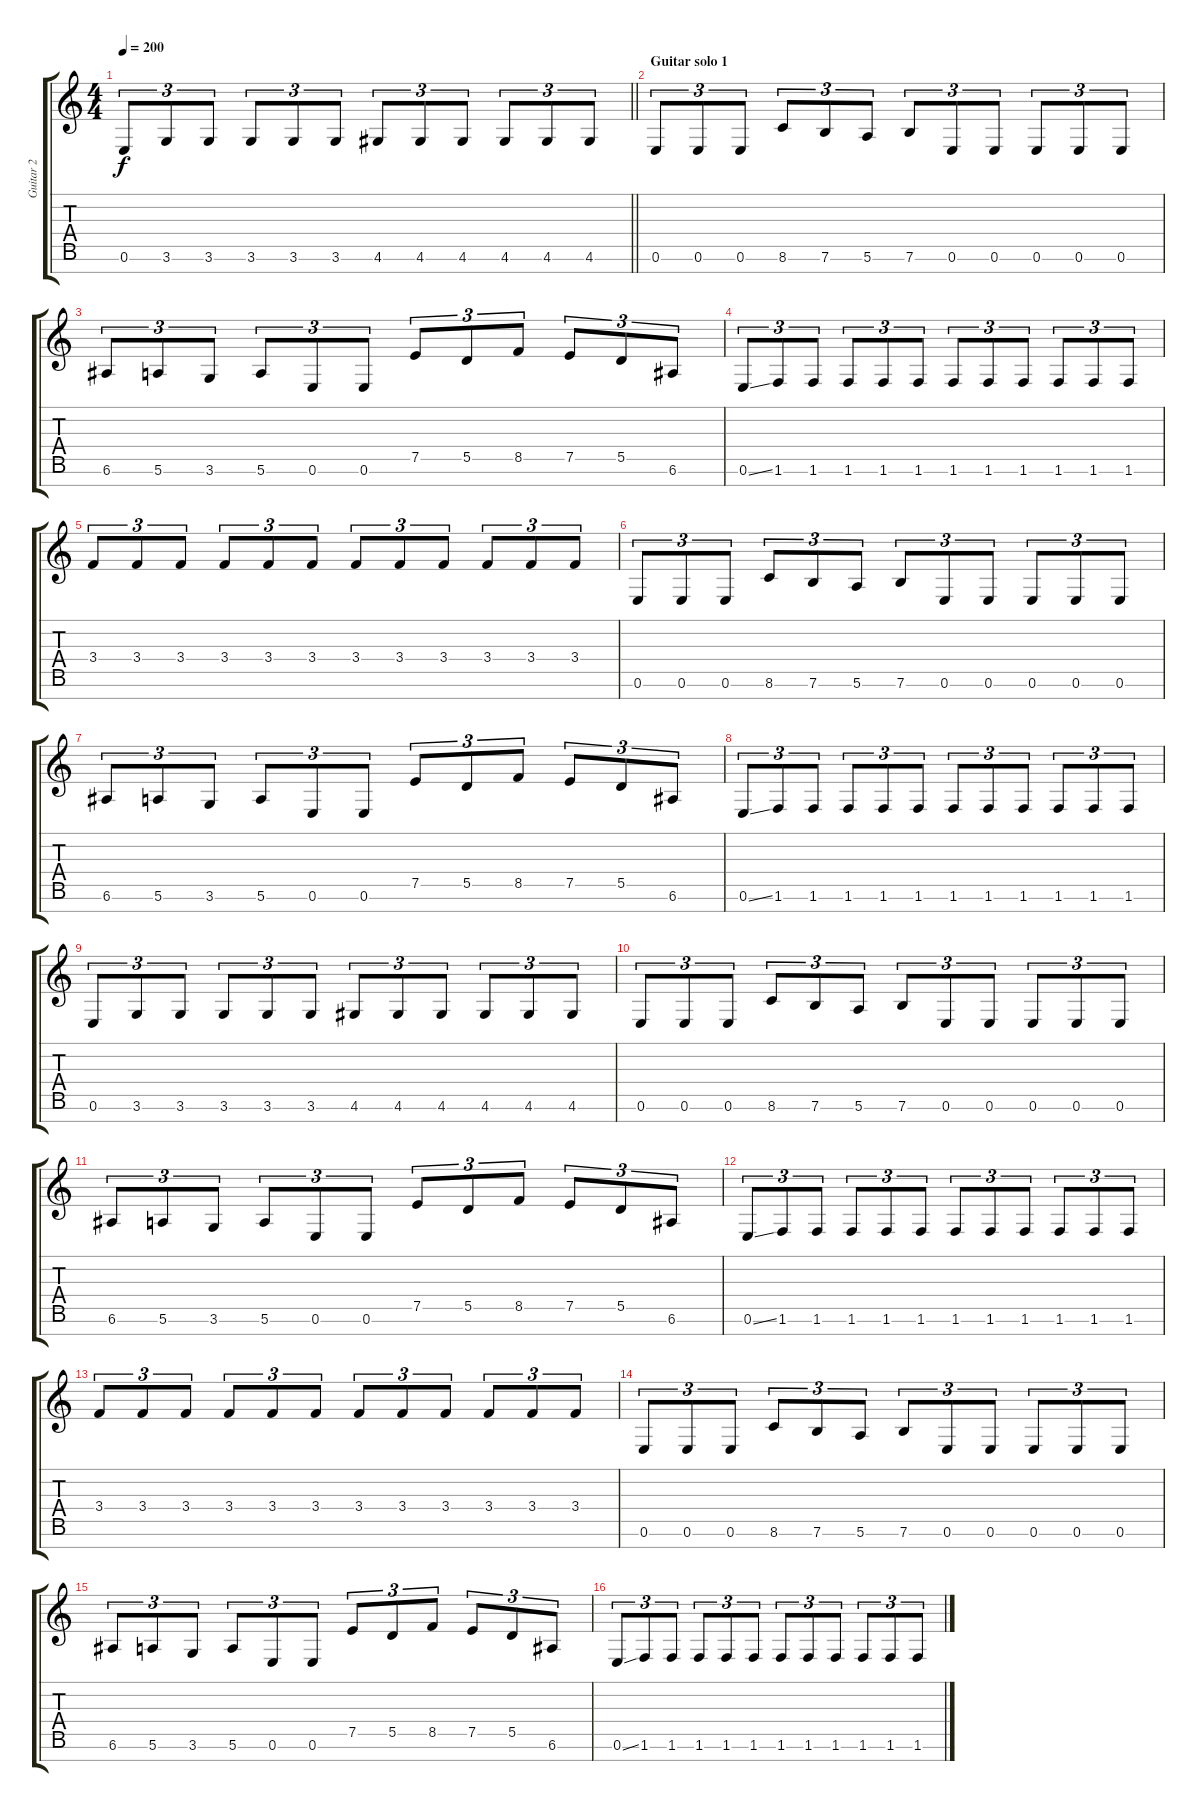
\track ("Guitar 2" "Guitar 2") {instrument overdrivenguitar}
\staff {score tabs}
\tuning (E4 B3 G3 D3 A2 E2 B1) {hide}
\ts (4 4)
\tempo 200
\clef g2
\barLineRight lightlight
\ks c
0.6.8{tu (3 2) dy f} 3.6.8{tu (3 2)} 3.6.8{tu (3 2)} 3.6.8{tu (3 2)} 3.6.8{tu (3 2)} 3.6.8{tu (3 2)} 4.6.8{tu (3 2)} 4.6.8{tu (3 2)} 4.6.8{tu (3 2)} 4.6.8{tu (3 2)} 4.6.8{tu (3 2)} 4.6.8{tu (3 2)} |
\section ("" "Guitar solo 1")
0.6.8{tu (3 2)} 0.6.8{tu (3 2)} 0.6.8{tu (3 2)} 8.6.8{tu (3 2)} 7.6.8{tu (3 2)} 5.6.8{tu (3 2)} 7.6.8{tu (3 2)} 0.6.8{tu (3 2)} 0.6.8{tu (3 2)} 0.6.8{tu (3 2)} 0.6.8{tu (3 2)} 0.6.8{tu (3 2)} |
6.6.8{tu (3 2)} 5.6.8{tu (3 2)} 3.6.8{tu (3 2)} 5.6.8{tu (3 2)} 0.6.8{tu (3 2)} 0.6.8{tu (3 2)} 7.5.8{tu (3 2)} 5.5.8{tu (3 2)} 8.5.8{tu (3 2)} 7.5.8{tu (3 2)} 5.5.8{tu (3 2)} 6.6.8{tu (3 2)} |
0.6{ss}.8{tu (3 2)} 1.6.8{tu (3 2)} 1.6.8{tu (3 2)} 1.6.8{tu (3 2)} 1.6.8{tu (3 2)} 1.6.8{tu (3 2)} 1.6.8{tu (3 2)} 1.6.8{tu (3 2)} 1.6.8{tu (3 2)} 1.6.8{tu (3 2)} 1.6.8{tu (3 2)} 1.6.8{tu (3 2)} |
3.4.8{tu (3 2)} 3.4.8{tu (3 2)} 3.4.8{tu (3 2)} 3.4.8{tu (3 2)} 3.4.8{tu (3 2)} 3.4.8{tu (3 2)} 3.4.8{tu (3 2)} 3.4.8{tu (3 2)} 3.4.8{tu (3 2)} 3.4.8{tu (3 2)} 3.4.8{tu (3 2)} 3.4.8{tu (3 2)} |
0.6.8{tu (3 2)} 0.6.8{tu (3 2)} 0.6.8{tu (3 2)} 8.6.8{tu (3 2)} 7.6.8{tu (3 2)} 5.6.8{tu (3 2)} 7.6.8{tu (3 2)} 0.6.8{tu (3 2)} 0.6.8{tu (3 2)} 0.6.8{tu (3 2)} 0.6.8{tu (3 2)} 0.6.8{tu (3 2)} |
6.6.8{tu (3 2)} 5.6.8{tu (3 2)} 3.6.8{tu (3 2)} 5.6.8{tu (3 2)} 0.6.8{tu (3 2)} 0.6.8{tu (3 2)} 7.5.8{tu (3 2)} 5.5.8{tu (3 2)} 8.5.8{tu (3 2)} 7.5.8{tu (3 2)} 5.5.8{tu (3 2)} 6.6.8{tu (3 2)} |
0.6{ss}.8{tu (3 2)} 1.6.8{tu (3 2)} 1.6.8{tu (3 2)} 1.6.8{tu (3 2)} 1.6.8{tu (3 2)} 1.6.8{tu (3 2)} 1.6.8{tu (3 2)} 1.6.8{tu (3 2)} 1.6.8{tu (3 2)} 1.6.8{tu (3 2)} 1.6.8{tu (3 2)} 1.6.8{tu (3 2)} |
0.6.8{tu (3 2)} 3.6.8{tu (3 2)} 3.6.8{tu (3 2)} 3.6.8{tu (3 2)} 3.6.8{tu (3 2)} 3.6.8{tu (3 2)} 4.6.8{tu (3 2)} 4.6.8{tu (3 2)} 4.6.8{tu (3 2)} 4.6.8{tu (3 2)} 4.6.8{tu (3 2)} 4.6.8{tu (3 2)} |
0.6.8{tu (3 2)} 0.6.8{tu (3 2)} 0.6.8{tu (3 2)} 8.6.8{tu (3 2)} 7.6.8{tu (3 2)} 5.6.8{tu (3 2)} 7.6.8{tu (3 2)} 0.6.8{tu (3 2)} 0.6.8{tu (3 2)} 0.6.8{tu (3 2)} 0.6.8{tu (3 2)} 0.6.8{tu (3 2)} |
6.6.8{tu (3 2)} 5.6.8{tu (3 2)} 3.6.8{tu (3 2)} 5.6.8{tu (3 2)} 0.6.8{tu (3 2)} 0.6.8{tu (3 2)} 7.5.8{tu (3 2)} 5.5.8{tu (3 2)} 8.5.8{tu (3 2)} 7.5.8{tu (3 2)} 5.5.8{tu (3 2)} 6.6.8{tu (3 2)} |
0.6{ss}.8{tu (3 2)} 1.6.8{tu (3 2)} 1.6.8{tu (3 2)} 1.6.8{tu (3 2)} 1.6.8{tu (3 2)} 1.6.8{tu (3 2)} 1.6.8{tu (3 2)} 1.6.8{tu (3 2)} 1.6.8{tu (3 2)} 1.6.8{tu (3 2)} 1.6.8{tu (3 2)} 1.6.8{tu (3 2)} |
3.4.8{tu (3 2)} 3.4.8{tu (3 2)} 3.4.8{tu (3 2)} 3.4.8{tu (3 2)} 3.4.8{tu (3 2)} 3.4.8{tu (3 2)} 3.4.8{tu (3 2)} 3.4.8{tu (3 2)} 3.4.8{tu (3 2)} 3.4.8{tu (3 2)} 3.4.8{tu (3 2)} 3.4.8{tu (3 2)} |
0.6.8{tu (3 2)} 0.6.8{tu (3 2)} 0.6.8{tu (3 2)} 8.6.8{tu (3 2)} 7.6.8{tu (3 2)} 5.6.8{tu (3 2)} 7.6.8{tu (3 2)} 0.6.8{tu (3 2)} 0.6.8{tu (3 2)} 0.6.8{tu (3 2)} 0.6.8{tu (3 2)} 0.6.8{tu (3 2)} |
6.6.8{tu (3 2)} 5.6.8{tu (3 2)} 3.6.8{tu (3 2)} 5.6.8{tu (3 2)} 0.6.8{tu (3 2)} 0.6.8{tu (3 2)} 7.5.8{tu (3 2)} 5.5.8{tu (3 2)} 8.5.8{tu (3 2)} 7.5.8{tu (3 2)} 5.5.8{tu (3 2)} 6.6.8{tu (3 2)} |
0.6{ss}.8{tu (3 2)} 1.6.8{tu (3 2)} 1.6.8{tu (3 2)} 1.6.8{tu (3 2)} 1.6.8{tu (3 2)} 1.6.8{tu (3 2)} 1.6.8{tu (3 2)} 1.6.8{tu (3 2)} 1.6.8{tu (3 2)} 1.6.8{tu (3 2)} 1.6.8{tu (3 2)} 1.6.8{tu (3 2)}
